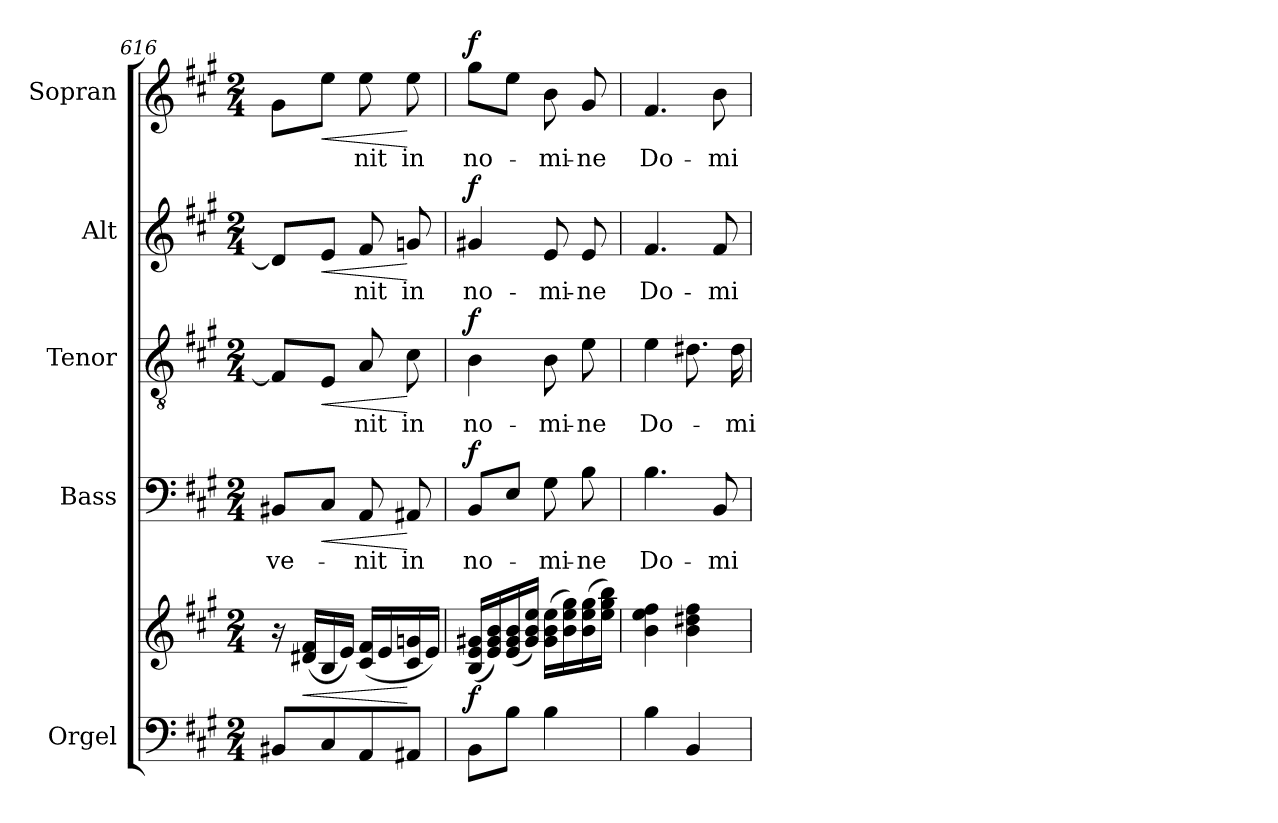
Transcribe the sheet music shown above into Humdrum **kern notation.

**kern	**kern	**dynam	**kern	**text	**dynam	**kern	**text	**dynam	**kern	**text	**dynam	**kern	**text	**dynam
*part5	*part5	*part5	*part4	*part4	*part4	*part3	*part3	*part3	*part2	*part2	*part2	*part1	*part1	*part1
*staff6	*staff5	*staff5/6	*staff4	*staff4	*staff4	*staff3	*staff3	*staff3	*staff2	*staff2	*staff2	*staff1	*staff1	*staff1
*I"Orgel	*	*	*I"Bass	*	*	*I"Tenor	*	*	*I"Alt	*	*	*I"Sopran	*	*
*I'Org.	*	*	*I'B.	*	*	*I'T.	*	*	*I'A.	*	*	*I'S.	*	*
*clefF4	*clefG2	*	*clefF4	*	*	*clefGv2	*	*	*clefG2	*	*	*clefG2	*	*
*k[f#c#g#]	*k[f#c#g#]	*	*k[f#c#g#]	*	*	*k[f#c#g#]	*	*	*k[f#c#g#]	*	*	*k[f#c#g#]	*	*
*A:	*A:	*	*A:	*	*	*A:	*	*	*A:	*	*	*A:	*	*
*M2/4	*M2/4	*	*M2/4	*	*	*M2/4	*	*	*M2/4	*	*	*M2/4	*	*
=616	=616	=616	=616	=616	=616	=616	=616	=616	=616	=616	=616	=616	=616	=616
!	!	!	!	!LO:LY:b	!	!	!	!	!	!	!	!	!	!
8BB#X/L	16r	.	8BB#X/L	ve-	.	8F#/L]	.	.	8d#/L]	.	.	8g#\L	.	.
!	!	!LO:HP:b	!	!	!	!	!	!	!	!	!	!	!	!
.	(<16d#X/ 16f#/LL	<	.	.	.	.	.	.	.	.	.	.	.	.
!	!	!	!	!	!LO:HP:b	!	!	!LO:HP:b	!	!	!LO:HP:b	!	!	!LO:HP:b
8C#/	16B/	.	8C#/J	.	<	8E/J	.	<	8e/J	.	<	8ee\J	.	<
.	16e/JJ)	.	.	.	.	.	.	.	.	.	.	.	.	.
!	!	!	!	!LO:LY:b	!	!	!LO:LY:b	!	!	!LO:LY:b	!	!	!LO:LY:b	!
8AA/	(<16c#/ 16f#/LL	.	8AA/	-nit	.	8A/	-nit	.	8f#/	-nit	.	8ee\	-nit	.
.	16e/	.	.	.	.	.	.	.	.	.	.	.	.	.
!	!	!	!	!LO:LY:b	!	!	!LO:LY:b	!	!	!LO:LY:b	!	!	!LO:LY:b	!
8AA#X/J	16c#/ 16gn/	[	8AA#X/	in	[	8c#\	in	[	8gn/	in	[	8ee\	in	[
.	16e/JJ)	.	.	.	.	.	.	.	.	.	.	.	.	.
=617	=617	=617	=617	=617	=617	=617	=617	=617	=617	=617	=617	=617	=617	=617
!	!	!LO:DY:b	!	!LO:LY:b	!LO:DY:a	!	!LO:LY:b	!LO:DY:a	!	!LO:LY:b	!LO:DY:a	!	!LO:LY:b	!LO:DY:a
8BB\L	(<16B/ 16e/ 16g#X/LL	f	8BB/L	no-	f	4B\	no-	f	4g#X/	no-	f	8gg#\L	no-	f
.	16e/ 16g#/ 16b/)	.	.	.	.	.	.	.	.	.	.	.	.	.
8B\J	(<16e/ 16g#/ 16b/	.	8E/J	.	.	.	.	.	.	.	.	8ee\J	.	.
.	16g#/ 16b/ 16ee/JJ)	.	.	.	.	.	.	.	.	.	.	.	.	.
!	!	!	!	!LO:LY:b	!	!	!LO:LY:b	!	!	!LO:LY:b	!	!	!LO:LY:b	!
4B\	(>16g#\ 16b\ 16ee\LL	.	8G#\	-mi-	.	8B\	-mi-	.	8e/	-mi-	.	8b\	-mi-	.
.	16b\ 16ee\ 16gg#\)	.	.	.	.	.	.	.	.	.	.	.	.	.
!	!	!	!	!LO:LY:b	!	!	!LO:LY:b	!	!	!LO:LY:b	!	!	!LO:LY:b	!
.	(>16b\ 16ee\ 16gg#\	.	8B\	-ne	.	8e\	-ne	.	8e/	-ne	.	8g#/	-ne	.
.	16ee\ 16gg#\ 16bb\JJ)	.	.	.	.	.	.	.	.	.	.	.	.	.
=618	=618	=618	=618	=618	=618	=618	=618	=618	=618	=618	=618	=618	=618	=618
!	!	!	!	!LO:LY:b	!	!	!LO:LY:b	!	!	!LO:LY:b	!	!	!LO:LY:b	!
4B\	4b\ 4ee\ 4ff#\	.	4.B\	Do-	.	4e\	Do-	.	4.f#/	Do-	.	4.f#/	Do-	.
4BB/	4b\ 4dd#X\ 4ff#\	.	.	.	.	8.d#X\	.	.	.	.	.	.	.	.
!	!	!	!	!LO:LY:b	!	!	!	!	!	!LO:LY:b	!	!	!LO:LY:b	!
.	.	.	8BB/	-mi-	.	.	.	.	8f#/	-mi-	.	8b\	-mi-	.
!	!	!	!	!	!	!	!LO:LY:b	!	!	!	!	!	!	!
.	.	.	.	.	.	16d#\	-mi-	.	.	.	.	.	.	.
=	=	=	=	=	=	=	=	=	=	=	=	=	=	=
*-	*-	*-	*-	*-	*-	*-	*-	*-	*-	*-	*-	*-	*-	*-
